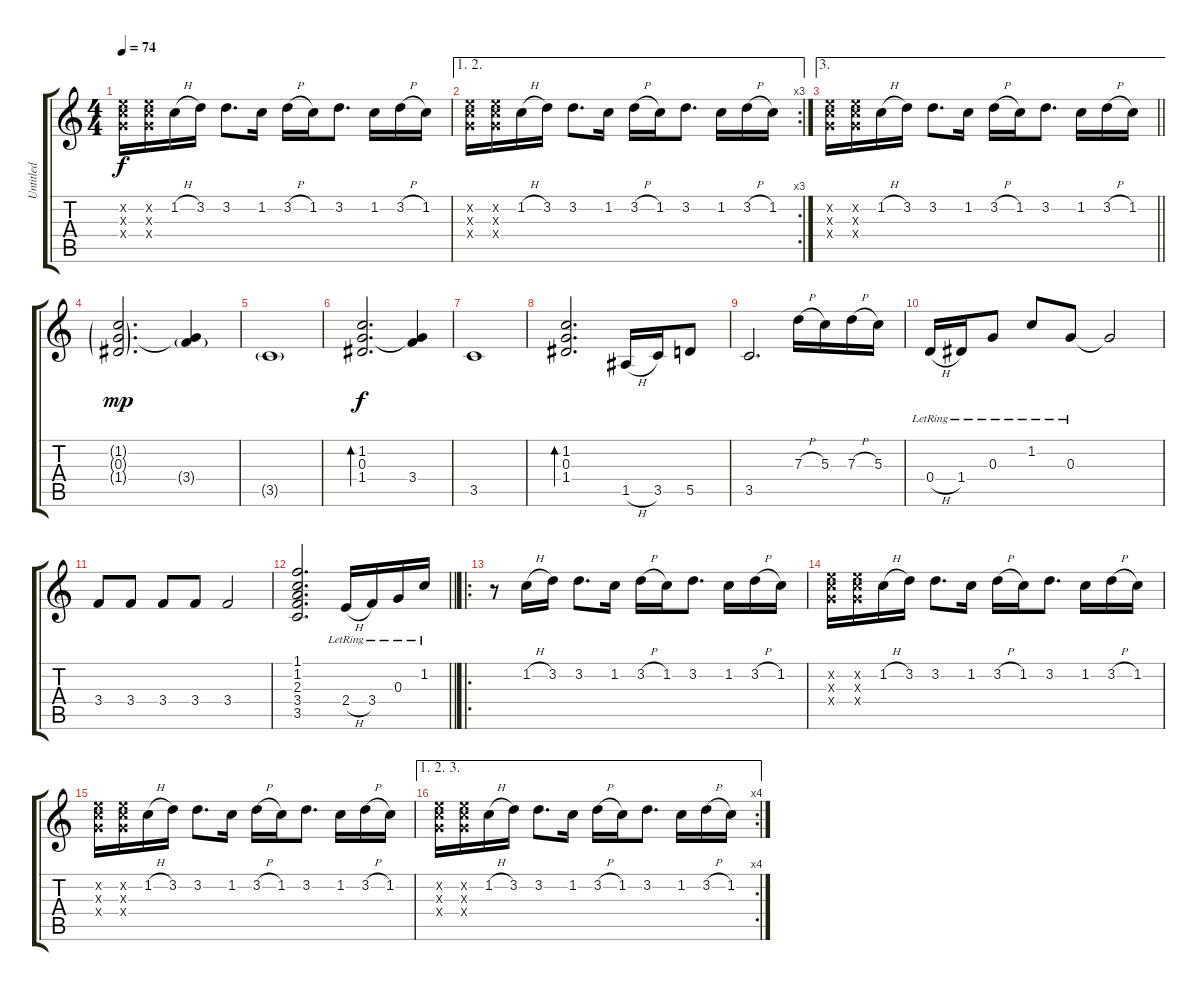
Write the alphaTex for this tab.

\track ("Untitled" "Untitled") {instrument distortionguitar}
\staff {score tabs}
\tuning (E4 B3 G3 D3 A2 E2) {hide}
\ts (4 4)
\tempo 74
\clef g2
\ks c
(5.2{x} 5.3{x} 5.4{x}).16{dy f} (5.2{x} 5.3{x} 5.4{x}).16 1.2{h}.16 3.2.16 3.2.8{d} 1.2.16 3.2{h}.16 1.2.16 3.2.8{d} 1.2.16 3.2{h}.16 1.2.16 |
\ae (1 2)
\rc 3
(5.2{x} 5.3{x} 5.4{x}).16 (5.2{x} 5.3{x} 5.4{x}).16 1.2{h}.16 3.2.16 3.2.8{d} 1.2.16 3.2{h}.16 1.2.16 3.2.8{d} 1.2.16 3.2{h}.16 1.2.16 |
\ae 3
\barLineRight lightlight
(5.2{x} 5.3{x} 5.4{x}).16 (5.2{x} 5.3{x} 5.4{x}).16 1.2{h}.16 3.2.16 3.2.8{d} 1.2.16 3.2{h}.16 1.2.16 3.2.8{d} 1.2.16 3.2{h}.16 1.2.16 |
(1.2{g} 0.3{g} 1.4{g}).2{d dy mp} (0.3{t} 3.4{g}).4 |
3.5{g}.1 |
(1.2 0.3 1.4).2{d bd 30 dy f} (0.3{t} 3.4).4 |
3.5.1 |
(1.2 0.3 1.4).2{d bd 30} 1.5{h}.16 3.5.16 5.5.8 |
3.5.2{d} 7.3{h}.16 5.3.16 7.3{h}.16 5.3.16 |
0.4{h lr}.16 1.4{lr}.16 0.3{lr}.8 1.2{lr}.8 0.3{lr}.8 0.3{t}.2 |
3.4.8 3.4.8 3.4.8 3.4.8 3.4.2 |
\barLineRight lightlight
(1.1 1.2 2.3 3.4 3.5).2{d} 2.4{h lr}.16 3.4{lr}.16 0.3{lr}.16 1.2{lr}.16 |
\ro
r.8 1.2{h}.16 3.2.16 3.2.8{d} 1.2.16 3.2{h}.16 1.2.16 3.2.8{d} 1.2.16 3.2{h}.16 1.2.16 |
(5.2{x} 5.3{x} 5.4{x}).16 (5.2{x} 5.3{x} 5.4{x}).16 1.2{h}.16 3.2.16 3.2.8{d} 1.2.16 3.2{h}.16 1.2.16 3.2.8{d} 1.2.16 3.2{h}.16 1.2.16 |
(5.2{x} 5.3{x} 5.4{x}).16 (5.2{x} 5.3{x} 5.4{x}).16 1.2{h}.16 3.2.16 3.2.8{d} 1.2.16 3.2{h}.16 1.2.16 3.2.8{d} 1.2.16 3.2{h}.16 1.2.16 |
\ae (1 2 3)
\rc 4
(5.2{x} 5.3{x} 5.4{x}).16 (5.2{x} 5.3{x} 5.4{x}).16 1.2{h}.16 3.2.16 3.2.8{d} 1.2.16 3.2{h}.16 1.2.16 3.2.8{d} 1.2.16 3.2{h}.16 1.2.16
